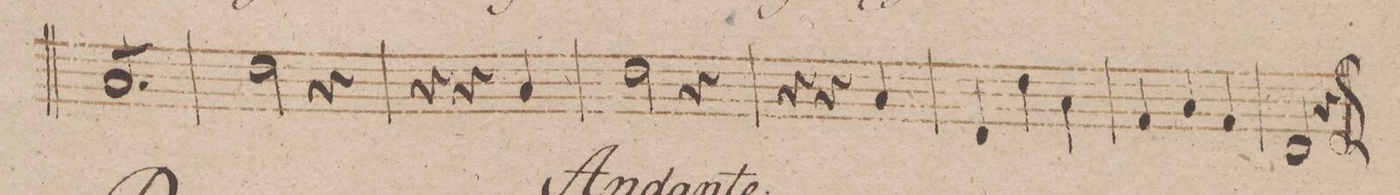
**kern	**dynam
*I"Violon e Violoncello	*
*clefF4	*
*k[b-]	*
*met(c)	*
*M3/4	*
8C/L	.
8C/	.
8C/	.
8C/	.
8C/	.
8C/J	.
*Xtremolo	*
=51	=51
2F\	.
4r	.
=52	=52
4r	.
4r	.
4C/	.
=53	=53
2F\	.
4r	.
=54	=54
4r	.
4r	.
4C/	.
=55	=55
4FF/	.
4F\	.
4C\	.
=56	=56
4AA/	.
4C/	.
4AA/	.
=57	=57
2FF/	.
4r	.
==	==
*-	*-
